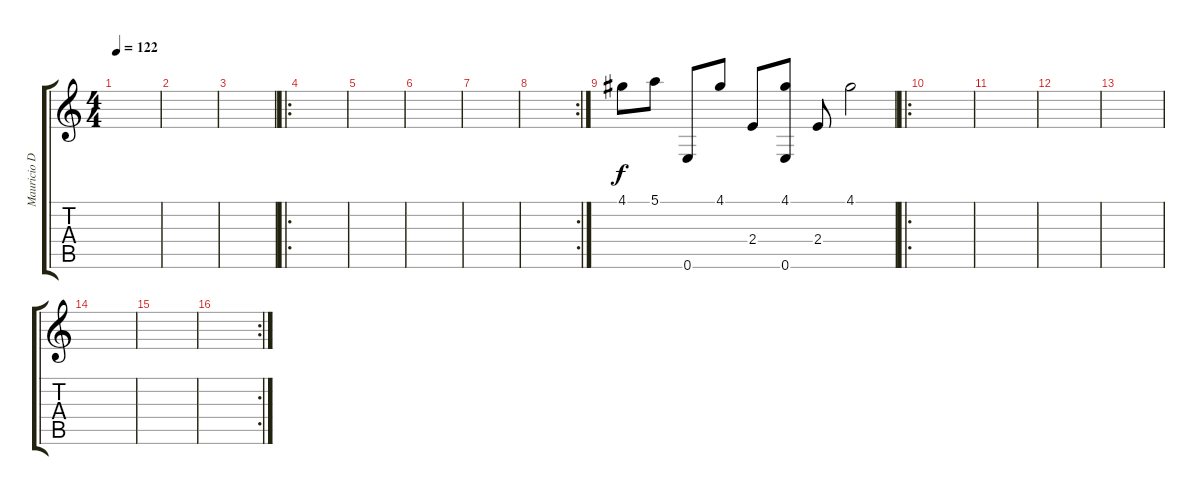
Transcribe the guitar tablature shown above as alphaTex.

\track ("Mauricio Duran" "Mauricio D") {instrument electricguitarmuted}
\staff {score tabs}
\tuning (E4 B3 G3 D3 A2 E2) {hide}
\ts (4 4)
\tempo 122
\clef g2
\ks c
|
|
|
\ro
|
|
|
|
\rc 2
|
4.1.8 5.1.8 0.6.8 4.1.8 2.4.8 (4.1 0.6).8 2.4.8 4.1.2 |
\ro
|
|
|
|
|
|
\rc 2
